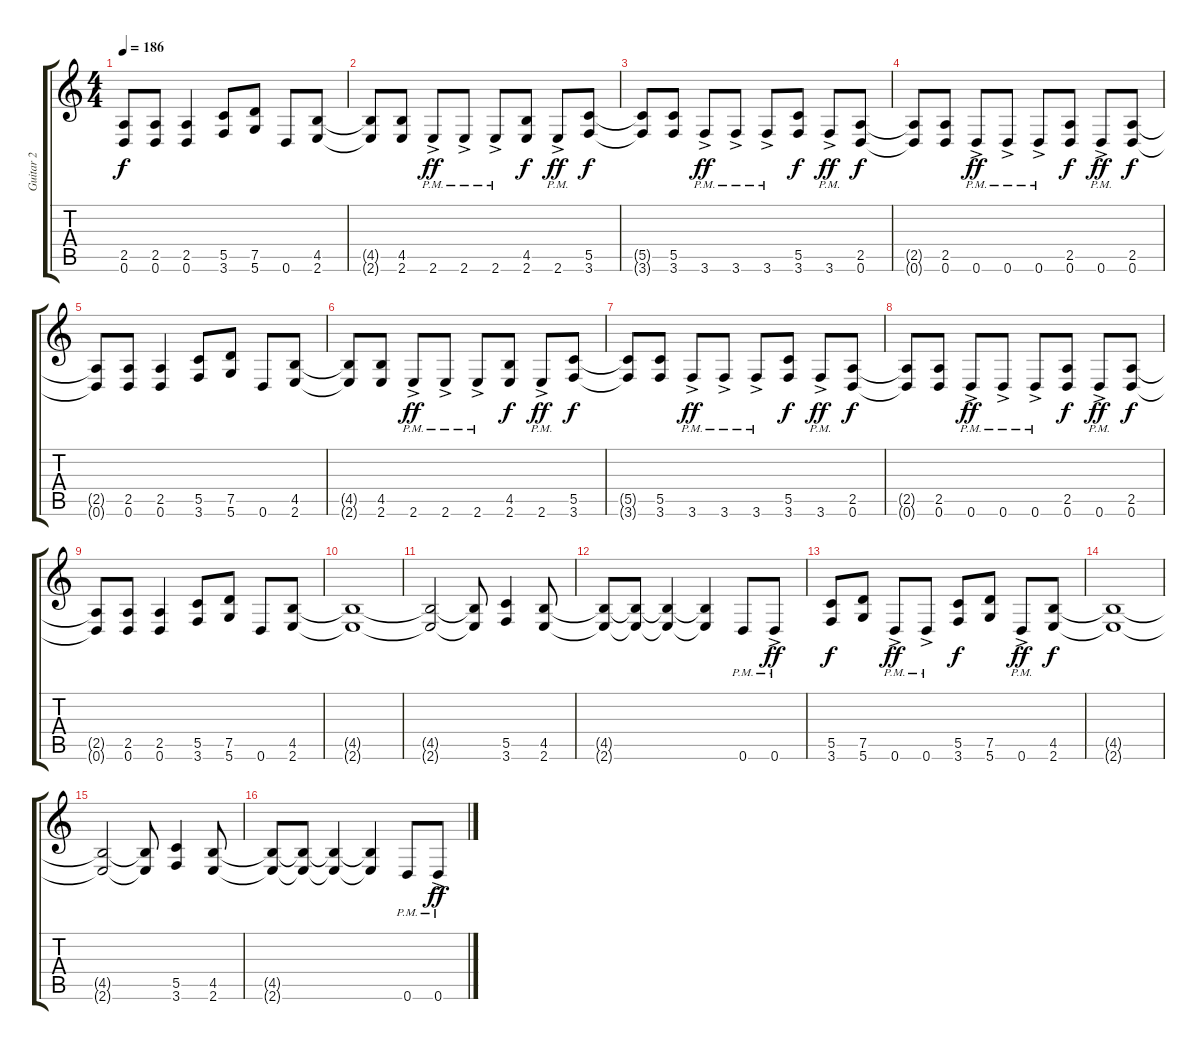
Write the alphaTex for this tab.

\track ("Guitar 2" "Guitar 2") {instrument distortionguitar}
\staff {score tabs}
\tuning (D4 A3 F3 C3 G2 D2) {hide}
\ts (4 4)
\tempo 186
\clef g2
\ks c
(2.5{t} 0.6{t}).8{dy f} (2.5 0.6).8 (2.5 0.6).4 (5.5 3.6).8 (7.5 5.6).8 0.6.8 (4.5 2.6).8 |
(4.5{t} 2.6{t}).8 (4.5 2.6).8 2.6{ac pm}.8{dy ff} 2.6{ac pm}.8 2.6{ac pm}.8 (4.5 2.6).8{dy f} 2.6{ac pm}.8{dy ff} (5.5 3.6).8{dy f} |
(5.5{t} 3.6{t}).8 (5.5 3.6).8 3.6{ac pm}.8{dy ff} 3.6{ac pm}.8 3.6{ac pm}.8 (5.5 3.6).8{dy f} 3.6{ac pm}.8{dy ff} (2.5 0.6).8{dy f} |
(2.5{t} 0.6{t}).8 (2.5 0.6).8 0.6{ac pm}.8{dy ff} 0.6{ac pm}.8 0.6{ac pm}.8 (2.5 0.6).8{dy f} 0.6{ac pm}.8{dy ff} (2.5 0.6).8{dy f} |
(2.5{t} 0.6{t}).8 (2.5 0.6).8 (2.5 0.6).4 (5.5 3.6).8 (7.5 5.6).8 0.6.8 (4.5 2.6).8 |
(4.5{t} 2.6{t}).8 (4.5 2.6).8 2.6{ac pm}.8{dy ff} 2.6{ac pm}.8 2.6{ac pm}.8 (4.5 2.6).8{dy f} 2.6{ac pm}.8{dy ff} (5.5 3.6).8{dy f} |
(5.5{t} 3.6{t}).8 (5.5 3.6).8 3.6{ac pm}.8{dy ff} 3.6{ac pm}.8 3.6{ac pm}.8 (5.5 3.6).8{dy f} 3.6{ac pm}.8{dy ff} (2.5 0.6).8{dy f} |
(2.5{t} 0.6{t}).8 (2.5 0.6).8 0.6{ac pm}.8{dy ff} 0.6{ac pm}.8 0.6{ac pm}.8 (2.5 0.6).8{dy f} 0.6{ac pm}.8{dy ff} (2.5 0.6).8{dy f} |
(2.5{t} 0.6{t}).8 (2.5 0.6).8 (2.5 0.6).4 (5.5 3.6).8 (7.5 5.6).8 0.6.8 (4.5 2.6).8 |
(4.5{t} 2.6{t}).1 |
(4.5{t} 2.6{t}).2 (4.5{t} 2.6{t}).8 (5.5 3.6).4 (4.5 2.6).8 |
(4.5{t} 2.6{t}).8 (4.5{t} 2.6{t}).8 (4.5{t} 2.6{t}).4 (4.5{t} 2.6{t}).4 0.6{pm}.8 0.6{ac pm}.8{dy ff} |
(5.5 3.6).8{dy f} (7.5 5.6).8 0.6{ac pm}.8{dy ff} 0.6{ac pm}.8 (5.5 3.6).8{dy f} (7.5 5.6).8 0.6{ac pm}.8{dy ff} (4.5 2.6).8{dy f} |
(4.5{t} 2.6{t}).1 |
(4.5{t} 2.6{t}).2 (4.5{t} 2.6{t}).8 (5.5 3.6).4 (4.5 2.6).8 |
(4.5{t} 2.6{t}).8 (4.5{t} 2.6{t}).8 (4.5{t} 2.6{t}).4 (4.5{t} 2.6{t}).4 0.6{pm}.8 0.6{ac pm}.8{dy ff}
